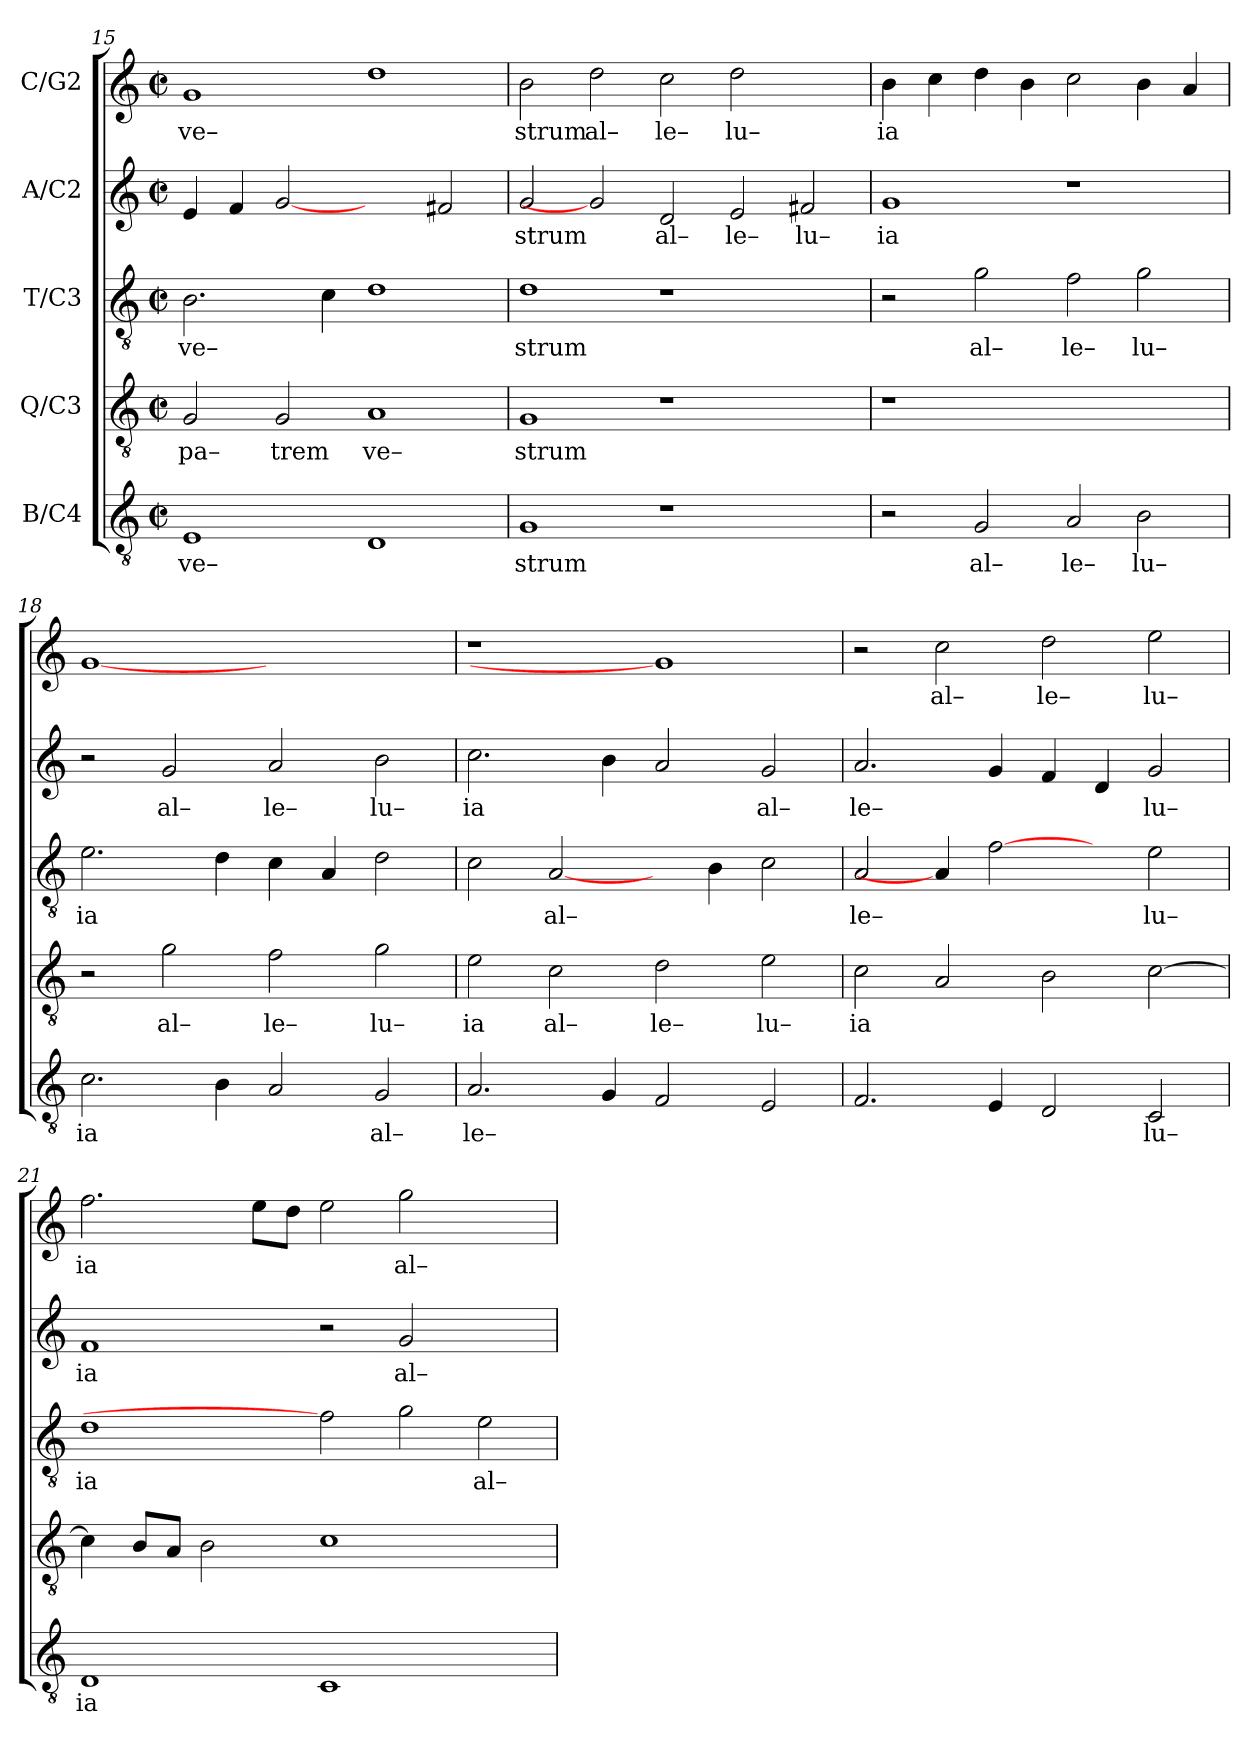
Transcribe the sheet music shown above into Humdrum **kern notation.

**kern	**text	**kern	**text	**kern	**text	**kern	**text	**kern	**text
*part5	*part5	*part4	*part4	*part3	*part3	*part2	*part2	*part1	*part1
*staff5	*staff5	*staff4	*staff4	*staff3	*staff3	*staff2	*staff2	*staff1	*staff1
*I"B/C4	*	*I"Q/C3	*	*I"T/C3	*	*I"A/C2	*	*I"C/G2	*
*clefGv2	*	*clefGv2	*	*clefGv2	*	*clefG2	*	*clefG2	*
*k[]	*	*k[]	*	*k[]	*	*k[]	*	*k[]	*
*C:	*	*C:	*	*C:	*	*C:	*	*C:	*
*M2/2	*	*M2/2	*	*M2/2	*	*M2/2	*	*M2/2	*
*met(c|)	*	*met(c|)	*	*met(c|)	*	*met(c|)	*	*met(c|)	*
=15	=15	=15	=15	=15	=15	=15	=15	=15	=15
!	!LO:LY:b	!	!LO:LY:b	!	!LO:LY:b	!	!	!	!LO:LY:b
1E	ve–	2G/	pa–	2.B\	ve–	4e/	.	1g	ve–
.	.	.	.	.	.	4f/	.	.	.
!	!	!	!LO:LY:b	!	!	!	!	!	!
.	.	2G/	trem	.	.	[2g	.	.	.
.	.	.	.	4c\	.	.	.	.	.
!	!	!	!LO:LY:b	!	!	!	!	!	!
1D	.	1A	ve–	1d	.	2ryy	.	1dd	.
.	.	.	.	.	.	2f#/	.	.	.
=16	=16	=16	=16	=16	=16	=16	=16	=16	=16
!	!LO:LY:b	!	!LO:LY:b	!	!LO:LY:b	!	!LO:LY:b	!	!LO:LY:b
1G	strum	1G	strum	1d	strum	2g/	strum	2b\	strum
!	!	!	!	!	!	!	!	!	!LO:LY:b
.	.	.	.	.	.	2g]	.	2dd\	al–
!	!	!	!	!	!	!	!LO:LY:b	!	!LO:LY:b
1r	.	1r	.	1r	.	2d/	al–	2cc\	le–
!	!	!	!	!	!	!	!LO:LY:b	!	!LO:LY:b
.	.	.	.	.	.	2e/	le–	2dd\	lu–
!	!	!	!	!	!	!	!LO:LY:b	!	!
2ryy	.	2ryy	.	2ryy	.	2f#X/	lu–	2ryy	.
!!LO:LB:g=z
=17	=17	=17	=17	=17	=17	=17	=17	=17	=17
!	!	!	!	!	!	!	!LO:LY:b	!	!LO:LY:b
2r	.	1r	.	2r	.	1g	ia	4b\	ia
.	.	.	.	.	.	.	.	4cc\	.
!	!LO:LY:b	!	!	!	!LO:LY:b	!	!	!	!
2G/	al–	.	.	2g\	al–	.	.	4dd\	.
.	.	.	.	.	.	.	.	4b\	.
!	!LO:LY:b	!	!	!	!LO:LY:b	!	!	!	!
2A/	le–	1ryy	.	2f\	le–	1r	.	2cc\	.
!	!LO:LY:b	!	!	!	!LO:LY:b	!	!	!	!
2B\	lu–	.	.	2g\	lu–	.	.	4b\	.
.	.	.	.	.	.	.	.	4a/	.
=18	=18	=18	=18	=18	=18	=18	=18	=18	=18
!	!LO:LY:b	!	!	!	!LO:LY:b	!	!	!	!
2.c\	ia	2r	.	2.e\	ia	2r	.	[1g	.
!	!	!	!LO:LY:b	!	!	!	!LO:LY:b	!	!
.	.	2g\	al–	.	.	2g/	al–	.	.
4B\	.	.	.	4d\	.	.	.	.	.
!	!	!	!LO:LY:b	!	!	!	!LO:LY:b	!	!
2A/	.	2f\	le–	4c\	.	2a/	le–	1ryy	.
.	.	.	.	4A/	.	.	.	.	.
!	!LO:LY:b	!	!LO:LY:b	!	!	!	!LO:LY:b	!	!
2G/	al–	2g\	lu–	2d\	.	2b\	lu–	.	.
=19	=19	=19	=19	=19	=19	=19	=19	=19	=19
!	!LO:LY:b	!	!LO:LY:b	!	!	!	!LO:LY:b	!	!
2.A/	le–	2e\	ia	2c\	.	2.cc\	ia	1r	.
!	!	!	!LO:LY:b	!	!LO:LY:b	!	!	!	!
.	.	2c\	al–	[2A/	al–	.	.	.	.
4G/	.	.	.	.	.	4b\	.	.	.
!	!	!	!LO:LY:b	!	!	!	!	!	!
2F/	.	2d\	le–	4ryy	.	2a/	.	1g]	.
.	.	.	.	4B\	.	.	.	.	.
!	!	!	!LO:LY:b	!	!	!	!LO:LY:b	!	!
2E/	.	2e\	lu–	2c\	.	2g/	al–	.	.
=20	=20	=20	=20	=20	=20	=20	=20	=20	=20
!	!	!	!LO:LY:b	!	!LO:LY:b	!	!LO:LY:b	!	!
2.F/	.	2c\	ia	2A/	le–	2.a/	le–	2r	.
!	!	!	!	!	!	!	!	!	!LO:LY:b
.	.	2A/	.	4A/]	.	.	.	2cc\	al–
4E/	.	.	.	[2f	.	4g/	.	.	.
!	!	!	!	!	!	!	!	!	!LO:LY:b
2D/	.	2B\	.	.	.	4f/	.	2dd\	le–
.	.	.	.	4ryy	.	4d/	.	.	.
!	!LO:LY:b	!	!	!	!LO:LY:b	!	!LO:LY:b	!	!LO:LY:b
2C/	lu–	[2c\	.	2e\	lu–	2g/	lu–	2ee\	lu–
=21	=21	=21	=21	=21	=21	=21	=21	=21	=21
!	!LO:LY:b	!	!	!	!LO:LY:b	!	!LO:LY:b	!	!LO:LY:b
1D	ia	4c\]	.	1d	ia	1f	ia	2.ff\	ia
.	.	8B/L	.	.	.	.	.	.	.
.	.	8A/J	.	.	.	.	.	.	.
.	.	2B\	.	.	.	.	.	.	.
.	.	.	.	.	.	.	.	8ee\L	.
.	.	.	.	.	.	.	.	8dd\J	.
1C	.	1c	.	2f]	.	2r	.	2ee\	.
!	!	!	!	!	!	!	!LO:LY:b	!	!LO:LY:b
.	.	.	.	2g\	.	2g/	al–	2gg\	al–
!	!	!	!	!	!LO:LY:b	!	!	!	!
2ryy	.	2ryy	.	2e\	al–	2ryy	.	2ryy	.
=	=	=	=	=	=	=	=	=	=
*-	*-	*-	*-	*-	*-	*-	*-	*-	*-
